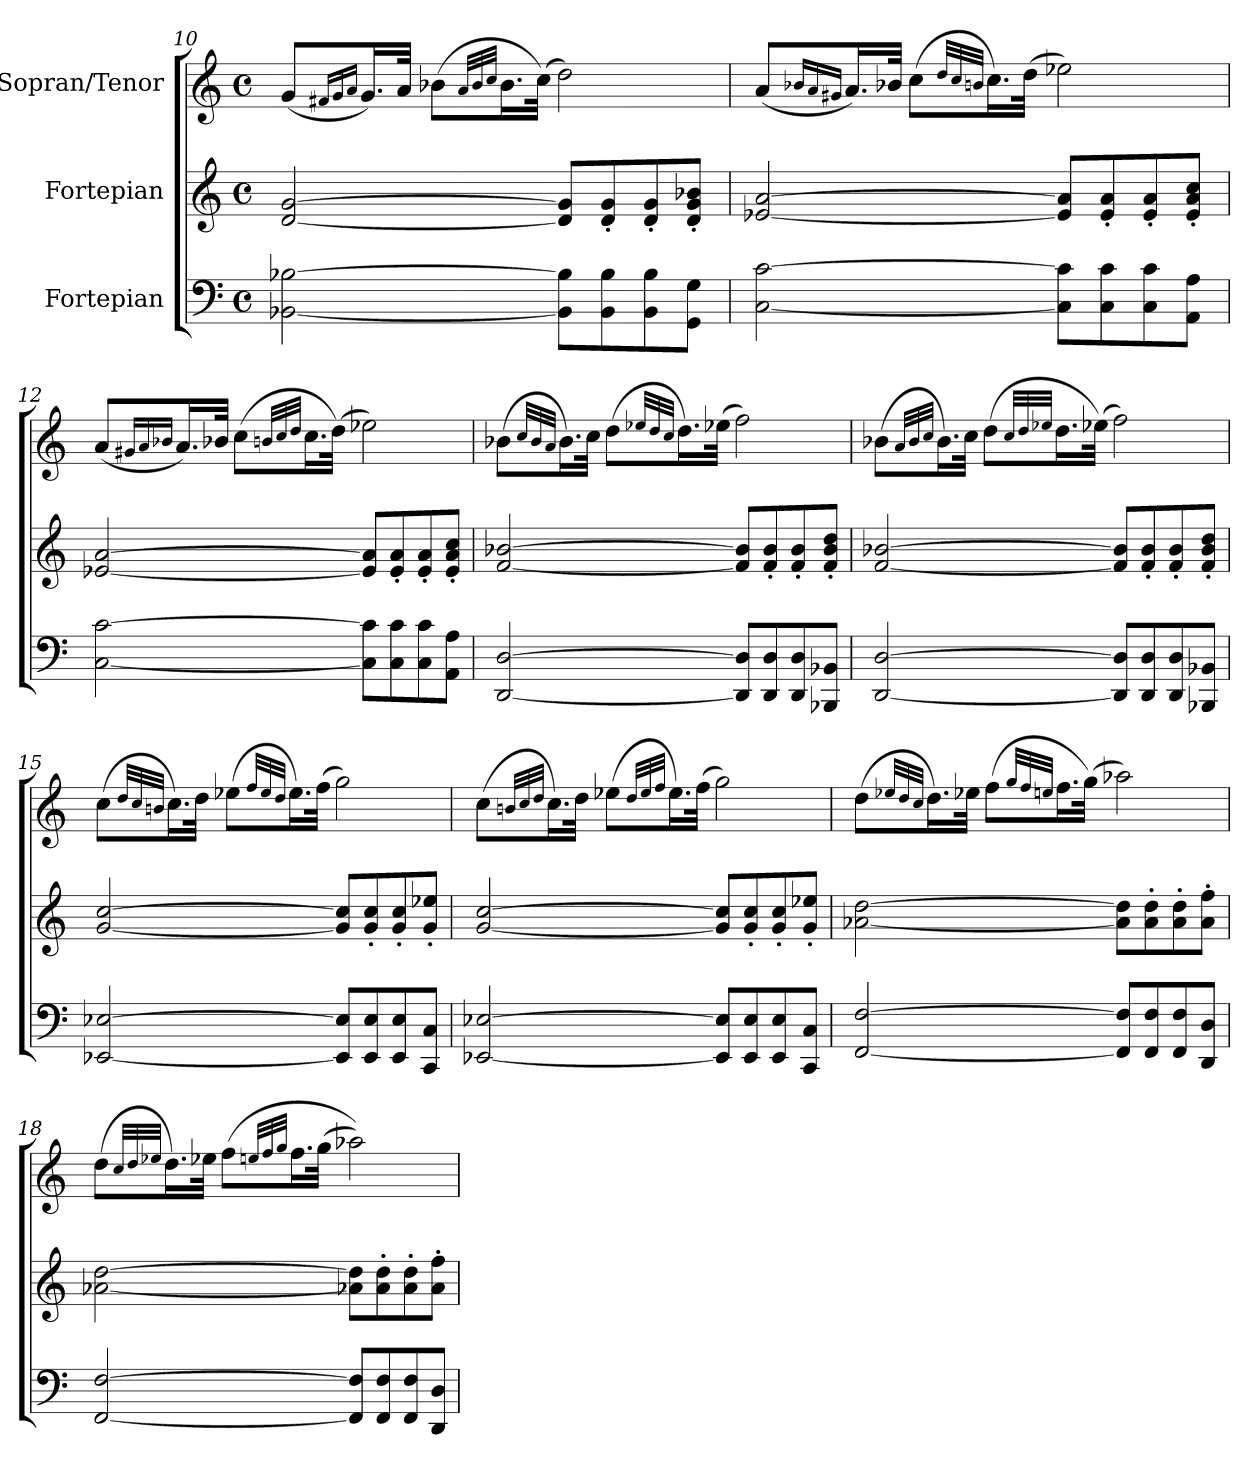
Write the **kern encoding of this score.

**kern	**kern	**kern
*part3	*part2	*part1
*staff3	*staff2	*staff1
*I"Fortepian	*I"Fortepian	*I"Sopran/Tenor
*clefF4	*clefG2	*clefG2
*k[]	*k[]	*k[]
*C:	*C:	*C:
*M4/4	*M4/4	*M4/4
*met(c)	*met(c)	*met(c)
=10	=10	=10
[2BB-X\ [2B-X\	[2d/ [2g/	(<8g/L
.	.	16qqf#X/LL
.	.	16qqg/
.	.	16qqa/JJ
.	.	16.g/L)
.	.	32a/JJk
.	.	(>8b-X\L
.	.	32qqa/LLL
.	.	32qqb-/
.	.	32qqcc/JJJ
.	.	16.b-\L
.	.	(>32cc\JJk)
8BB-]\ 8B-]\L	8d]/ 8g]/L	2dd\)
8BB-\ 8B-\	8d'>/ 8g'>/	.
8BB-\ 8B-\	8d'>/ 8g'>/	.
8GG\ 8G\J	8d'>/ 8g'>/ 8b-X'>/J	.
=11	=11	=11
[2C\ [2c\	[2e-X/ [2a/	(<8a/L
.	.	16qqb-X/LL
.	.	16qqa/
.	.	16qqg#X/JJ
.	.	16.a/L)
.	.	32b-X/JJk
.	.	(>8cc\L
.	.	32qqdd/LLL
.	.	32qqcc/
.	.	32qqbn/JJJ
.	.	16.cc\L)
.	.	(>32dd\JJk
8C]\ 8c]\L	8e-]/ 8a]/L	2ee-X\)
8C\ 8c\	8e-'>/ 8a'>/	.
8C\ 8c\	8e-'>/ 8a'>/	.
8AA\ 8A\J	8e-'>/ 8a'>/ 8cc'>/J	.
=12	=12	=12
[2C\ [2c\	[2e-X/ [2a/	(<8a/L
.	.	16qqg#X/LL
.	.	16qqa/
.	.	16qqb-X/JJ
.	.	16.a/L)
.	.	32b-X/JJk
.	.	(>8cc\L
.	.	32qqbn/LLL
.	.	32qqcc/
.	.	32qqdd/JJJ
.	.	16.cc\L
.	.	(>32dd\JJk)
8C]\ 8c]\L	8e-]/ 8a]/L	2ee-X\)
8C\ 8c\	8e-'>/ 8a'>/	.
8C\ 8c\	8e-'>/ 8a'>/	.
8AA\ 8A\J	8e-'>/ 8a'>/ 8cc'>/J	.
=13	=13	=13
[2DD/ [2D/	[2f/ [2b-X/	(>8b-X\L
.	.	32qqcc/LLL
.	.	32qqb-/
.	.	32qqa/JJJ
.	.	16.b-\L)
.	.	32cc\JJk
.	.	(>8dd\L
.	.	32qqee-X/LLL
.	.	32qqdd/
.	.	32qqcc/JJJ
.	.	16.dd\L)
.	.	(>32ee-X\JJk
8DD]/ 8D]/L	8f]/ 8b-]/L	2ff\)
8DD/ 8D/	8f'>/ 8b-'>/	.
8DD/ 8D/	8f'>/ 8b-'>/	.
8BBB-X/ 8BB-X/J	8f'>/ 8b-'>/ 8dd'>/J	.
=14	=14	=14
[2DD/ [2D/	[2f/ [2b-X/	(>8b-X\L
.	.	32qqa/LLL
.	.	32qqb-/
.	.	32qqcc/JJJ
.	.	16.b-\L)
.	.	32cc\JJk
.	.	(>8dd\L
.	.	32qqcc/LLL
.	.	32qqdd/
.	.	32qqee-X/JJJ
.	.	16.dd\L
.	.	(>32ee-X\JJk)
8DD]/ 8D]/L	8f]/ 8b-]/L	2ff\)
8DD/ 8D/	8f'>/ 8b-'>/	.
8DD/ 8D/	8f'>/ 8b-'>/	.
8BBB-X/ 8BB-X/J	8f'>/ 8b-'>/ 8dd'>/J	.
=15	=15	=15
[2EE-X/ [2E-X/	[2g/ [2cc/	(>8cc\L
.	.	32qqdd/LLL
.	.	32qqcc/
.	.	32qqbn/JJJ
.	.	16.cc\L)
.	.	32dd\JJk
.	.	(>8ee-X\L
.	.	32qqff/LLL
.	.	32qqee-/
.	.	32qqdd/JJJ
.	.	16.ee-\L)
.	.	(>32ff\JJk
8EE-]/ 8E-]/L	8g]/ 8cc]/L	2gg\)
8EE-/ 8E-/	8g'>/ 8cc'>/	.
8EE-/ 8E-/	8g'>/ 8cc'>/	.
8CC/ 8C/J	8g'>/ 8ee-X'>/J	.
=16	=16	=16
[2EE-X/ [2E-X/	[2g/ [2cc/	(>8cc\L
.	.	32qqbn/LLL
.	.	32qqcc/
.	.	32qqdd/JJJ
.	.	16.cc\L)
.	.	32dd\JJk
.	.	(>8ee-X\L
.	.	32qqdd/LLL
.	.	32qqee-/
.	.	32qqff/JJJ
.	.	16.ee-\L)
.	.	(>32ff\JJk
8EE-]/ 8E-]/L	8g]/ 8cc]/L	2gg\)
8EE-/ 8E-/	8g'>/ 8cc'>/	.
8EE-/ 8E-/	8g'>/ 8cc'>/	.
8CC/ 8C/J	8g'>/ 8ee-X'>/J	.
=17	=17	=17
[2FF/ [2F/	[2a-X\ [2dd\	(>8dd\L
.	.	32qqee-X/LLL
.	.	32qqdd/
.	.	32qqcc/JJJ
.	.	16.dd\L)
.	.	32ee-X\JJk
.	.	(>8ff\L
.	.	32qqgg/LLL
.	.	32qqff/
.	.	32qqeen/JJJ
.	.	16.ff\L
.	.	(>32gg\JJk)
8FF]/ 8F]/L	8a-]\ 8dd]\L	2aa-X\)
8FF/ 8F/	8a-'>\ 8dd'>\	.
8FF/ 8F/	8a-'>\ 8dd'>\	.
8DD/ 8D/J	8a-'>\ 8ff'>\J	.
=18	=18	=18
[2FF/ [2F/	[2a-X\ [2dd\	(>8dd\L
.	.	32qqcc/LLL
.	.	32qqdd/
.	.	32qqee-X/JJJ
.	.	16.dd\L)
.	.	32ee-X\JJk
.	.	(8ff\L
.	.	32qqeen/LLL
.	.	32qqff/
.	.	32qqgg/JJJ
.	.	16.ff\L
.	.	(>32gg\JJk
8FF]/ 8F]/L	8a-X]\ 8dd]\L	2aa-X\))
8FF/ 8F/	8a-'>\ 8dd'>\	.
8FF/ 8F/	8a-'>\ 8dd'>\	.
8DD/ 8D/J	8a-'>\ 8ff'>\J	.
=	=	=
*-	*-	*-
